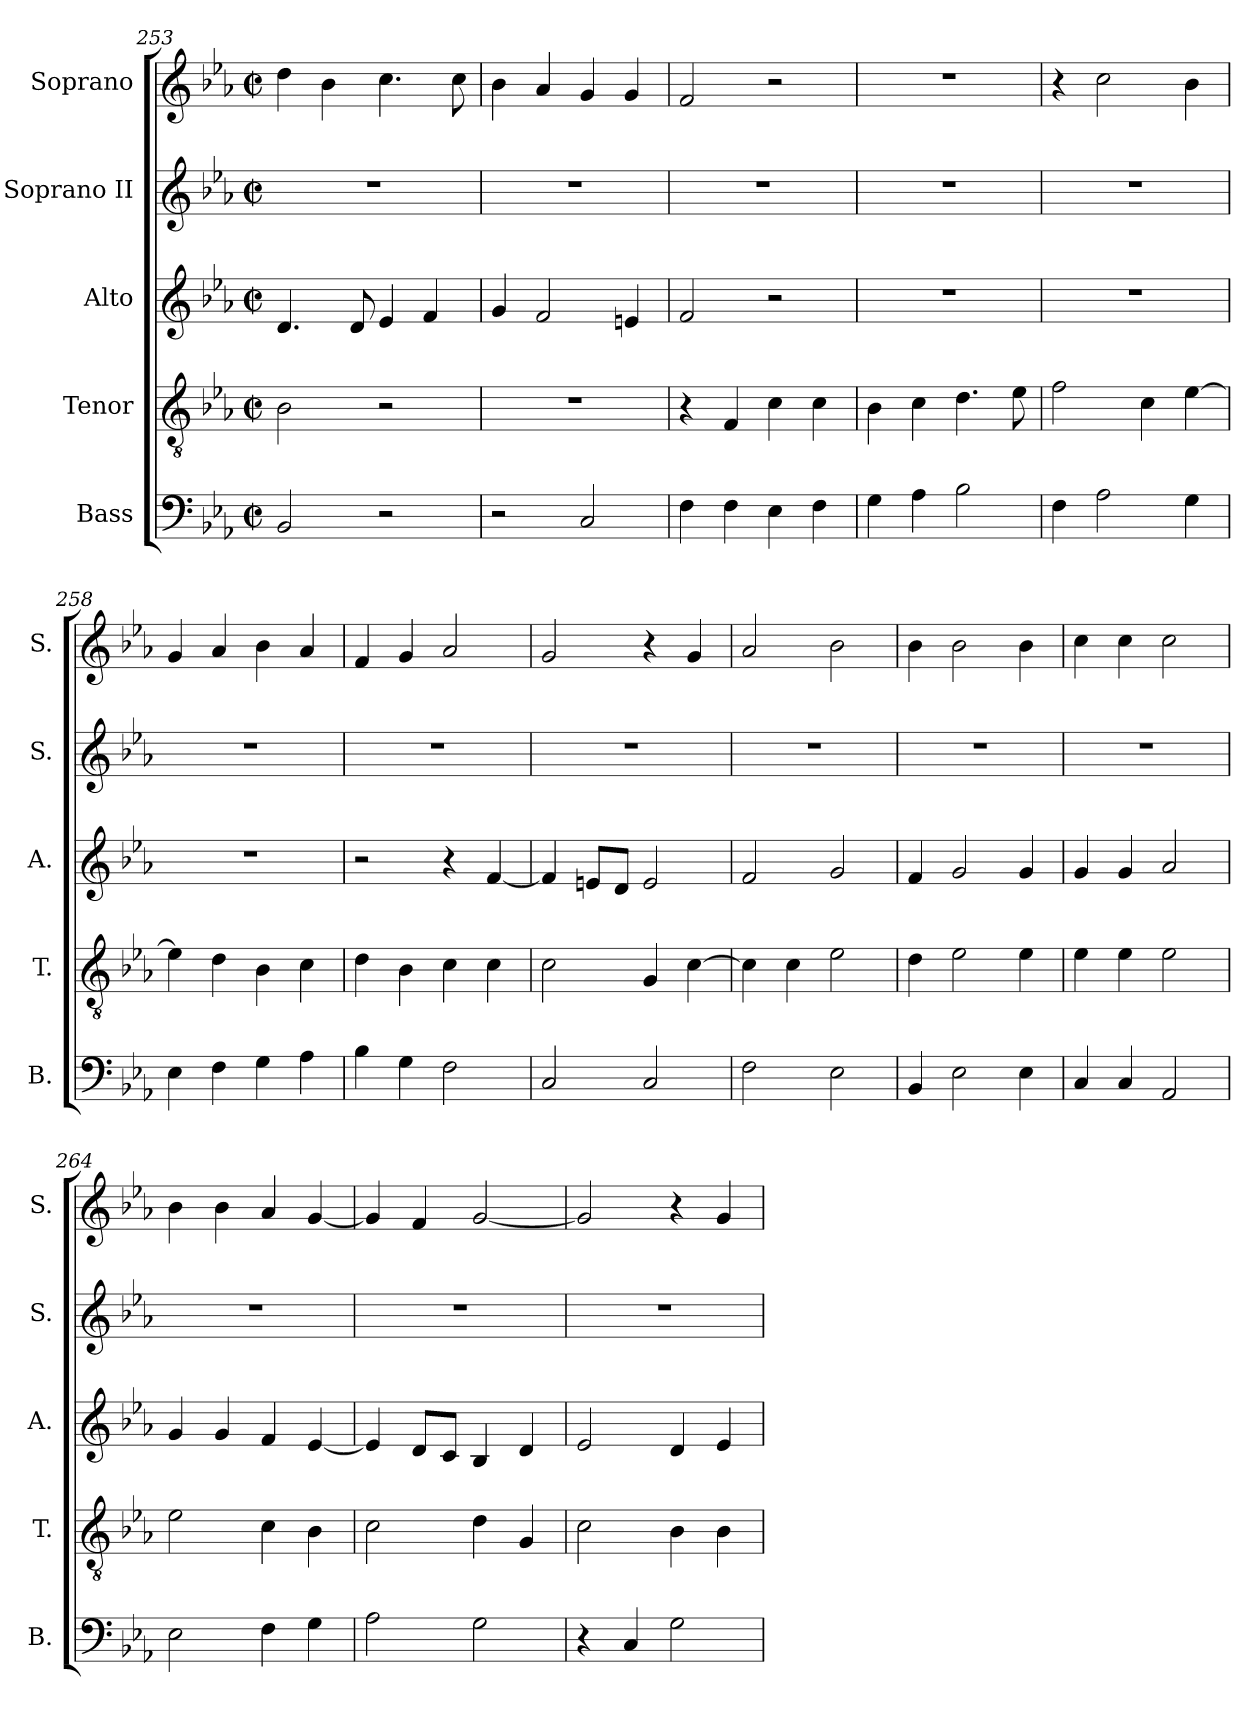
**kern	**kern	**kern	**kern	**kern
*part5	*part4	*part3	*part2	*part1
*staff5	*staff4	*staff3	*staff2	*staff1
*I"Bass	*I"Tenor	*I"Alto	*I"Soprano II	*I"Soprano
*I'B.	*I'T.	*I'A.	*I'S.	*I'S.
*clefF4	*clefGv2	*clefG2	*clefG2	*clefG2
*k[b-e-a-]	*k[b-e-a-]	*k[b-e-a-]	*k[b-e-a-]	*k[b-e-a-]
*E-:	*E-:	*E-:	*E-:	*E-:
*M2/2	*M2/2	*M2/2	*M2/2	*M2/2
*met(c|)	*met(c|)	*met(c|)	*met(c|)	*met(c|)
=253	=253	=253	=253	=253
2BB-/	2B-\	4.d/	1r	4dd\
.	.	.	.	4b-\
.	.	8d/	.	.
2r	2r	4e-/	.	4.cc\
.	.	4f/	.	.
.	.	.	.	8cc\
=254	=254	=254	=254	=254
2r	1r	4g/	1r	4b-\
.	.	2f/	.	4a-/
2C/	.	.	.	4g/
.	.	4en/	.	4g/
=255	=255	=255	=255	=255
4F\	4r	2f/	1r	2f/
4F\	4F/	.	.	.
4E-\	4c\	2r	.	2r
4F\	4c\	.	.	.
!!LO:PB:g=z
=256	=256	=256	=256	=256
4G\	4B-\	1r	1r	1r
4A-\	4c\	.	.	.
2B-\	4.d\	.	.	.
.	8e-\	.	.	.
=257	=257	=257	=257	=257
4F\	2f\	1r	1r	4r
2A-\	.	.	.	2cc\
.	4c\	.	.	.
4G\	[>4e-\	.	.	4b-\
=258	=258	=258	=258	=258
4E-\	4e-\]	1r	1r	4g/
4F\	4d\	.	.	4a-/
4G\	4B-\	.	.	4b-\
4A-\	4c\	.	.	4a-/
=259	=259	=259	=259	=259
4B-\	4d\	2r	1r	4f/
4G\	4B-\	.	.	4g/
2F\	4c\	4r	.	2a-/
.	4c\	[<4f/	.	.
=260	=260	=260	=260	=260
2C/	2c\	4f/]	1r	2g/
.	.	8en/L	.	.
.	.	8d/J	.	.
2C/	4G/	2e/	.	4r
.	[<4c\	.	.	4g/
!!LO:LB:g=z
=261	=261	=261	=261	=261
2F\	4c\]	2f/	1r	2a-/
.	4c\	.	.	.
2E-\	2e-\	2g/	.	2b-\
=262	=262	=262	=262	=262
4BB-/	4d\	4f/	1r	4b-\
2E-\	2e-\	2g/	.	2b-\
4E-\	4e-\	4g/	.	4b-\
=263	=263	=263	=263	=263
4C/	4e-\	4g/	1r	4cc\
4C/	4e-\	4g/	.	4cc\
2AA-/	2e-\	2a-/	.	2cc\
=264	=264	=264	=264	=264
2E-\	2e-\	4g/	1r	4b-\
.	.	4g/	.	4b-\
4F\	4c\	4f/	.	4a-/
4G\	4B-\	[<4e-/	.	[<4g/
=265	=265	=265	=265	=265
2A-\	2c\	4e-/]	1r	4g/]
.	.	8d/L	.	4f/
.	.	8c/J	.	.
2G\	4d\	4B-/	.	[<2g/
.	4G/	4d/	.	.
!!LO:LB:g=z
=266	=266	=266	=266	=266
4r	2c\	2e-/	1r	2g/]
4C/	.	.	.	.
2G\	4B-\	4d/	.	4r
.	4B-\	4e-/	.	4g/
=	=	=	=	=
*-	*-	*-	*-	*-
